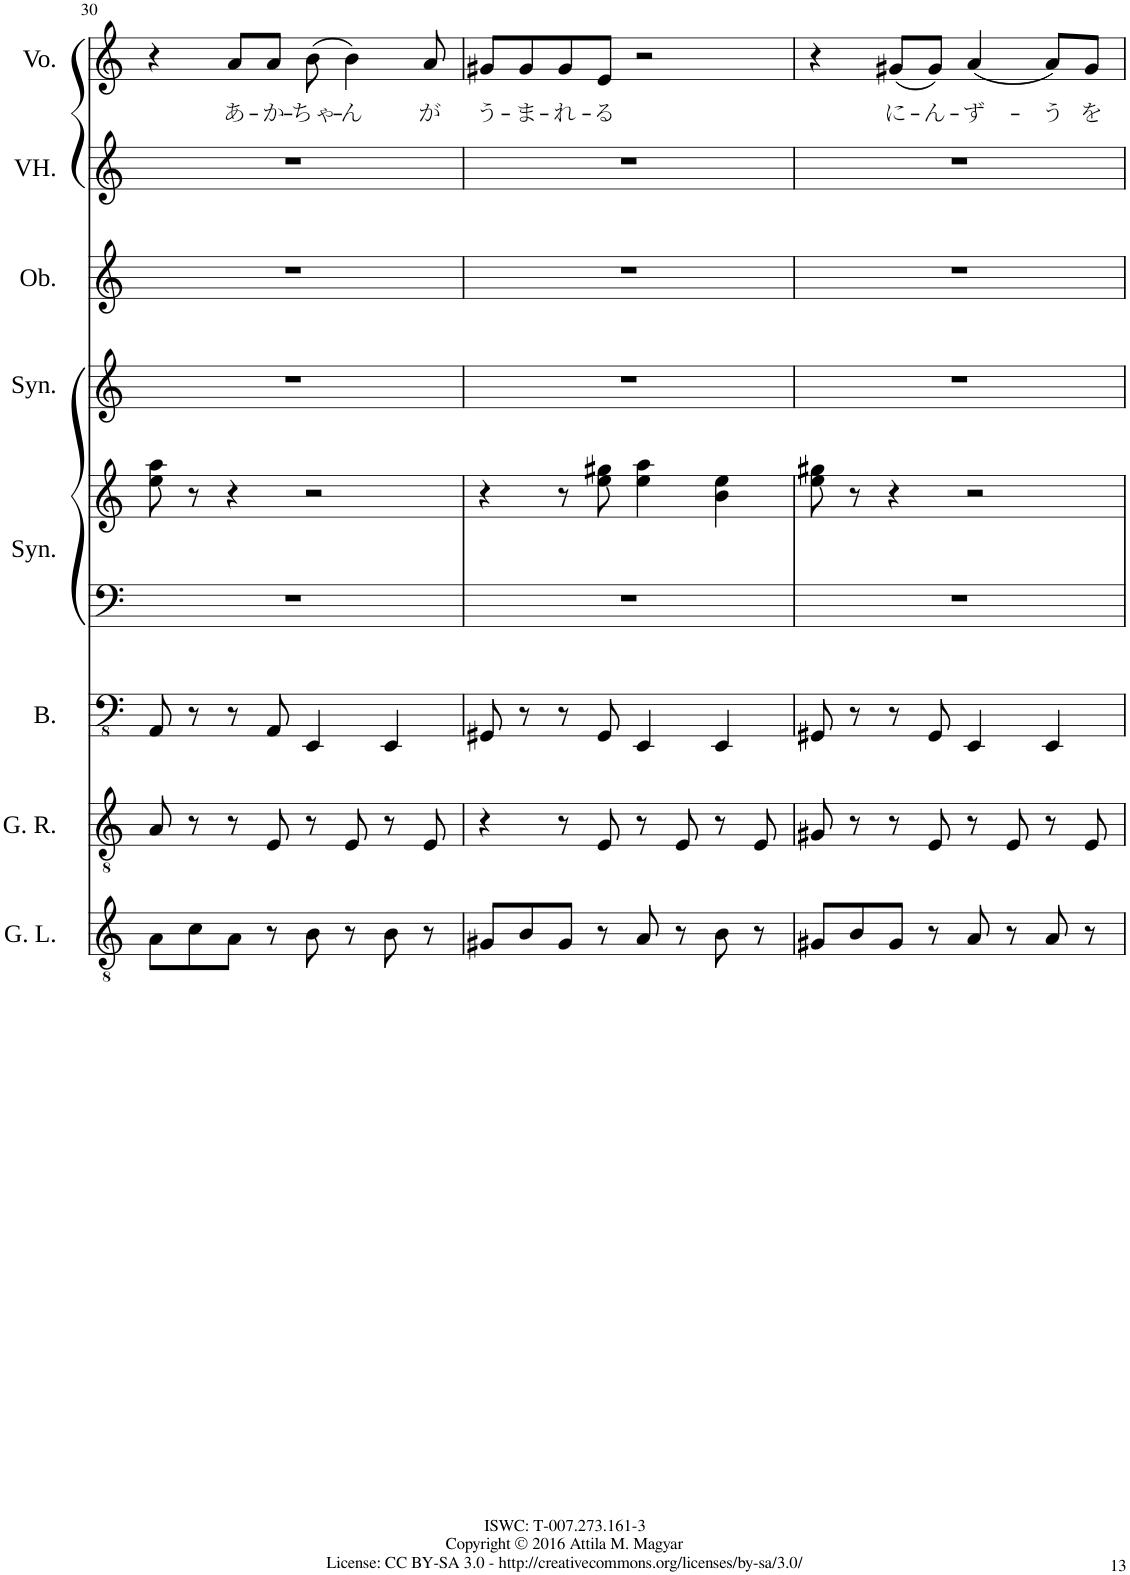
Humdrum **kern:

**kern	**kern	**kern	**kern	**kern	**kern	**kern	**kern	**kern	**text
*part8	*part7	*part6	*part5	*part5	*part4	*part3	*part2	*part1	*part1
*staff9	*staff8	*staff7	*staff6	*staff5	*staff4	*staff3	*staff2	*staff1	*staff1
*I"Guitar Left	*I"Guitar Right	*I"Bass	*I"Synthesizer	*	*I"Synthesizer	*I"Oboe	*I"Voice Harmony	*I"Voice	*
*I'G. L.	*I'G. R.	*I'B.	*I'Syn.	*	*I'Syn.	*I'Ob.	*I'VH.	*I'Vo.	*
!!LO:PB:g=z
*clefGv2	*clefGv2	*clefFv4	*clefF4	*clefG2	*clefG2	*clefG2	*clefG2	*clefG2	*
*k[]	*k[]	*k[]	*k[]	*k[]	*k[]	*k[]	*k[]	*k[]	*
=30	=30	=30	=30	=30	=30	=30	=30	=30	=30
8A\L	8A/	8AAA/	1r	8ee\ 8aa\	1r	1r	1r	4r	.
8c\	8r	8r	.	8r	.	.	.	.	.
!	!	!	!	!	!	!	!	!	!LO:LY:b
8A\J	8r	8r	.	4r	.	.	.	8a/L	あ-
!	!	!	!	!	!	!	!	!	!LO:LY:b
8r	8E/	8AAA/	.	.	.	.	.	8a/J	-か-
!	!	!	!	!	!	!	!	!	!LO:LY:b
8B\	8r	4EEE/	.	2r	.	.	.	(8b\	-ちゃ-
!	!	!	!	!	!	!	!	!	!LO:LY:b
8r	8E/	.	.	.	.	.	.	4b\)	-ん
8B\	8r	4EEE/	.	.	.	.	.	.	.
!	!	!	!	!	!	!	!	!	!LO:LY:b
8r	8E/	.	.	.	.	.	.	8a/	が
=31	=31	=31	=31	=31	=31	=31	=31	=31	=31
!	!	!	!	!	!	!	!	!	!LO:LY:b
8G#X/L	4r	8GGG#X/	1r	4r	1r	1r	1r	8g#X/L	う-
!	!	!	!	!	!	!	!	!	!LO:LY:b
8B/	.	8r	.	.	.	.	.	8g#/	-ま-
!	!	!	!	!	!	!	!	!	!LO:LY:b
8G#/J	8r	8r	.	8r	.	.	.	8g#/	-れ-
!	!	!	!	!	!	!	!	!	!LO:LY:b
8r	8E/	8GGG#/	.	8ee\ 8gg#X\	.	.	.	8e/J	-る
8A/	8r	4EEE/	.	4ee\ 4aa\	.	.	.	2r	.
8r	8E/	.	.	.	.	.	.	.	.
8B\	8r	4EEE/	.	4b\ 4ee\	.	.	.	.	.
8r	8E/	.	.	.	.	.	.	.	.
=32	=32	=32	=32	=32	=32	=32	=32	=32	=32
8G#X/L	8G#X/	8GGG#X/	1r	8ee\ 8gg#X\	1r	1r	1r	4r	.
8B/	8r	8r	.	8r	.	.	.	.	.
!	!	!	!	!	!	!	!	!	!LO:LY:b
8G#/J	8r	8r	.	4r	.	.	.	(8g#X/L	に-
!	!	!	!	!	!	!	!	!	!LO:LY:b
8r	8E/	8GGG#/	.	.	.	.	.	8g#/J)	-ん-
!	!	!	!	!	!	!	!	!	!LO:LY:b
8A/	8r	4EEE/	.	2r	.	.	.	(4a/	-ず-
8r	8E/	.	.	.	.	.	.	.	.
!	!	!	!	!	!	!	!	!	!LO:LY:b
8A/	8r	4EEE/	.	.	.	.	.	8a/L)	-う
!	!	!	!	!	!	!	!	!	!LO:LY:b
8r	8E/	.	.	.	.	.	.	8g#/J	を
=	=	=	=	=	=	=	=	=	=
*-	*-	*-	*-	*-	*-	*-	*-	*-	*-
